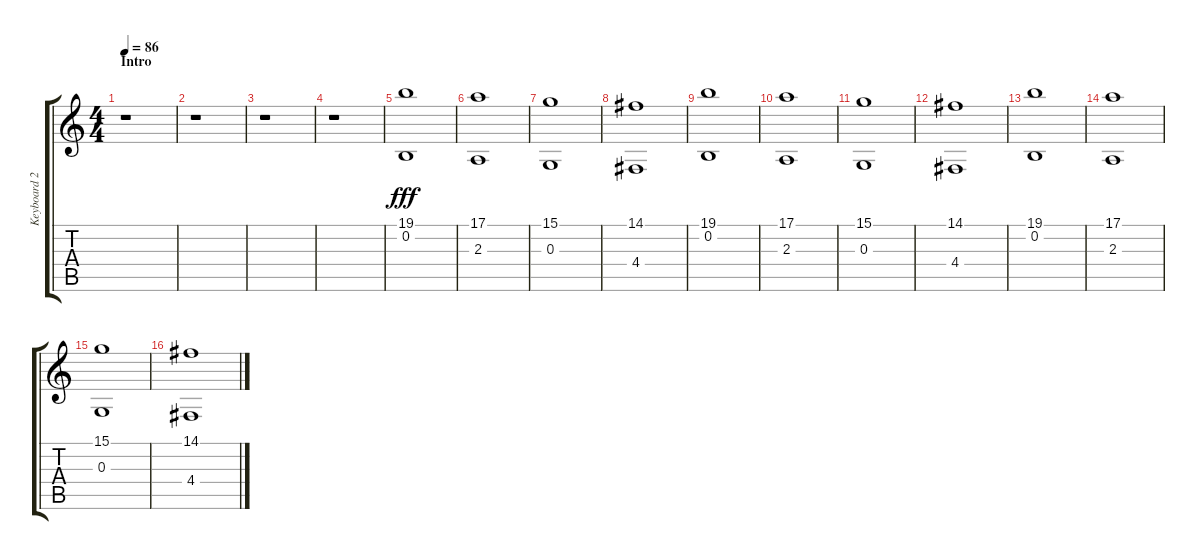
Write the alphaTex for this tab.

\track ("Keyboard 2" "Keyboard 2") {instrument tremolostrings}
\staff {score tabs}
\tuning (E4 B3 G3 D3 A2 E2) {hide}
\ts (4 4)
\section ("" "Intro")
\tempo 86
\clef g2
\ks c
r.1{dy fff instrument tremolostrings} |
r.1 |
r.1 |
r.1 |
(19.1 0.2).1 |
(17.1 2.3).1 |
(15.1 0.3).1 |
(14.1 4.4).1 |
(19.1 0.2).1 |
(17.1 2.3).1 |
(15.1 0.3).1 |
(14.1 4.4).1 |
(19.1 0.2).1 |
(17.1 2.3).1 |
(15.1 0.3).1 |
(14.1 4.4).1
